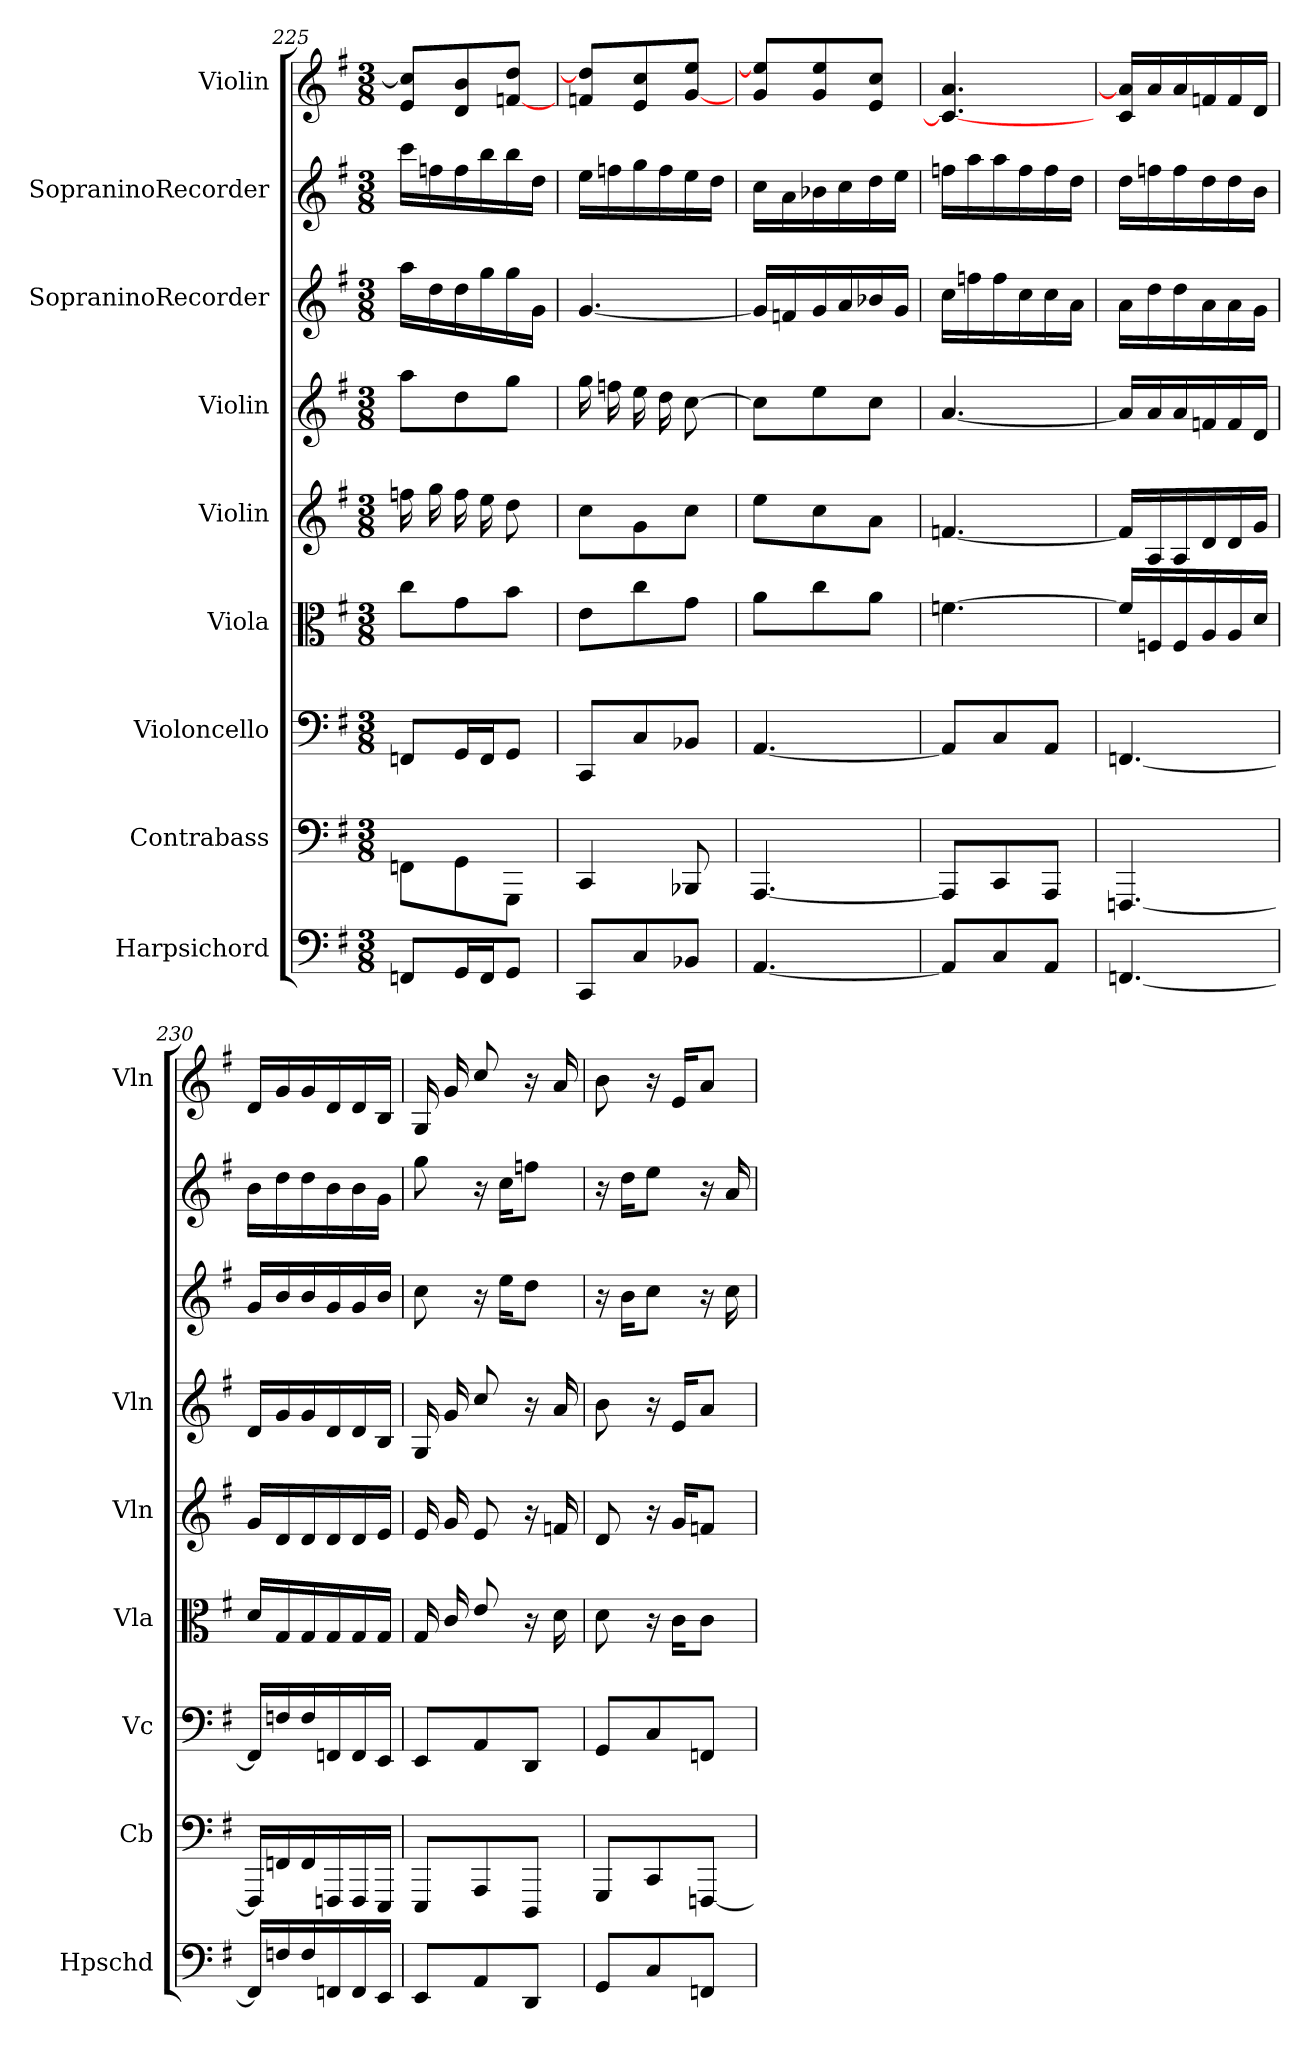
**kern	**kern	**kern	**kern	**kern	**kern	**kern	**kern	**kern
*part9	*part8	*part7	*part6	*part5	*part4	*part3	*part2	*part1
*staff9	*staff8	*staff7	*staff6	*staff5	*staff4	*staff3	*staff2	*staff1
*I"Harpsichord	*I"Contrabass	*I"Violoncello	*I"Viola	*I"Violin	*I"Violin	*I"SopraninoRecorder	*I"SopraninoRecorder	*I"Violin
*I'Hpschd	*I'Cb	*I'Vc	*I'Vla	*I'Vln	*I'Vln	*	*	*I'Vln
*clefF4	*clefF4	*clefF4	*clefC3	*clefG2	*clefG2	*clefG2	*clefG2	*clefG2
*k[f#]	*k[f#]	*k[f#]	*k[f#]	*k[f#]	*k[f#]	*k[f#]	*k[f#]	*k[f#]
*G:	*G:	*G:	*G:	*G:	*G:	*G:	*G:	*G:
*M3/8	*M3/8	*M3/8	*M3/8	*M3/8	*M3/8	*M3/8	*M3/8	*M3/8
=225	=225	=225	=225	=225	=225	=225	=225	=225
8FFn/L	8FFn\L	8FFn/L	8cc\L	16ffn\	8aa\L	16aa\LL	16ccc\LL	8e/ 8cc]/L
.	.	.	.	16gg\	.	16dd\	16ffn\	.
16GG/L	8GG\	16GG/L	8g\	16ff\	8dd\	16dd\	16ff\	8d/ 8b/
16FF/J	.	16FF/J	.	16ee\	.	16gg\	16bb\	.
8GG/J	8GGG\J	8GG/J	8b\J	8dd\	8gg\J	16gg\	16bb\	[8fn/ 8dd/J
.	.	.	.	.	.	16g\JJ	16dd\JJ	.
=226	=226	=226	=226	=226	=226	=226	=226	=226
8CC/L	4CC/	8CC/L	8e\L	8cc\L	16gg\	[4.g/	16ee\LL	8fn/ 8dd]/L
.	.	.	.	.	16ffn\	.	16ffn\	.
8C/	.	8C/	8cc\	8g\	16ee\	.	16gg\	8e/ 8cc/
.	.	.	.	.	16dd\	.	16ff\	.
8BB-X/J	8BBB-X/	8BB-X/J	8g\J	8cc\J	[8cc\	.	16ee\	[8g/ 8ee/J
.	.	.	.	.	.	.	16dd\JJ	.
=227	=227	=227	=227	=227	=227	=227	=227	=227
[4.AA/	[4.AAA/	[4.AA/	8a\L	8ee\L	8cc\L]	16g/LL]	16cc\LL	8g/ 8ee]/L
.	.	.	.	.	.	16fn/	16a\	.
.	.	.	8cc\	8cc\	8ee\	16g/	16b-X\	8g/ 8ee/
.	.	.	.	.	.	16a/	16cc\	.
.	.	.	8a\J	8a\J	8cc\J	16b-X/	16dd\	8e/ 8cc/J
.	.	.	.	.	.	16g/JJ	16ee\JJ	.
=228	=228	=228	=228	=228	=228	=228	=228	=228
8AA/L]	8AAA/L]	8AA/L]	[4.fn\	[4.fn/	[4.a/	16cc\LL	16ffn\LL	4.c_/ 4.a/
.	.	.	.	.	.	16ffn\	16aa\	.
8C/	8CC/	8C/	.	.	.	16ff\	16aa\	.
.	.	.	.	.	.	16cc\	16ff\	.
8AA/J	8AAA/J	8AA/J	.	.	.	16cc\	16ff\	.
.	.	.	.	.	.	16a\JJ	16dd\JJ	.
=229	=229	=229	=229	=229	=229	=229	=229	=229
[4.FFn/	[4.FFFn/	[4.FFn/	16f/LL]	16f/LL]	16a/LL]	16a\LL	16dd\LL	16c/ 16a]/LL
.	.	.	16Fn/	16A/	16a/	16dd\	16ffn\	16a/
.	.	.	16F/	16A/	16a/	16dd\	16ff\	16a/
.	.	.	16A/	16d/	16fn/	16a\	16dd\	16fn/
.	.	.	16A/	16d/	16f/	16a\	16dd\	16f/
.	.	.	16d/JJ	16g/JJ	16d/JJ	16g\JJ	16b\JJ	16d/JJ
=230	=230	=230	=230	=230	=230	=230	=230	=230
16FF/LL]	16FFF/LL]	16FF/LL]	16d/LL	16g/LL	16d/LL	16g/LL	16b\LL	16d/LL
16Fn/	16FFn/	16Fn/	16G/	16d/	16g/	16b/	16dd\	16g/
16F/	16FF/	16F/	16G/	16d/	16g/	16b/	16dd\	16g/
16FFn/	16FFFn/	16FFn/	16G/	16d/	16d/	16g/	16b\	16d/
16FF/	16FFF/	16FF/	16G/	16d/	16d/	16g/	16b\	16d/
16EE/JJ	16EEE/JJ	16EE/JJ	16G/JJ	16e/JJ	16B/JJ	16b/JJ	16g\JJ	16B/JJ
=231	=231	=231	=231	=231	=231	=231	=231	=231
8EE/L	8EEE/L	8EE/L	16G/	16e/	16G/	8cc\	8gg\	16G/
.	.	.	16c/	16g/	16g/	.	.	16g/
8AA/	8AAA/	8AA/	8e/	8e/	8cc/	16r	16r	8cc/
.	.	.	.	.	.	16ee\KL	16cc\KL	.
8DD/J	8DDD/J	8DD/J	16r	16r	16r	8dd\J	8ffn\J	16r
.	.	.	16d\	16fn/	16a/	.	.	16a/
=232	=232	=232	=232	=232	=232	=232	=232	=232
8GG/L	8GGG/L	8GG/L	8d\	8d/	8b\	16r	16r	8b\
.	.	.	.	.	.	16b\KL	16dd\KL	.
8C/	8CC/	8C/	16r	16r	16r	8cc\J	8ee\J	16r
.	.	.	16c\KL	16g/KL	16e/KL	.	.	16e/KL
8FFn/J	[8FFFn/J	8FFn/J	8c\J	8fn/J	8a/J	16r	16r	8a/J
.	.	.	.	.	.	16cc\	16a/	.
=	=	=	=	=	=	=	=	=
*-	*-	*-	*-	*-	*-	*-	*-	*-
